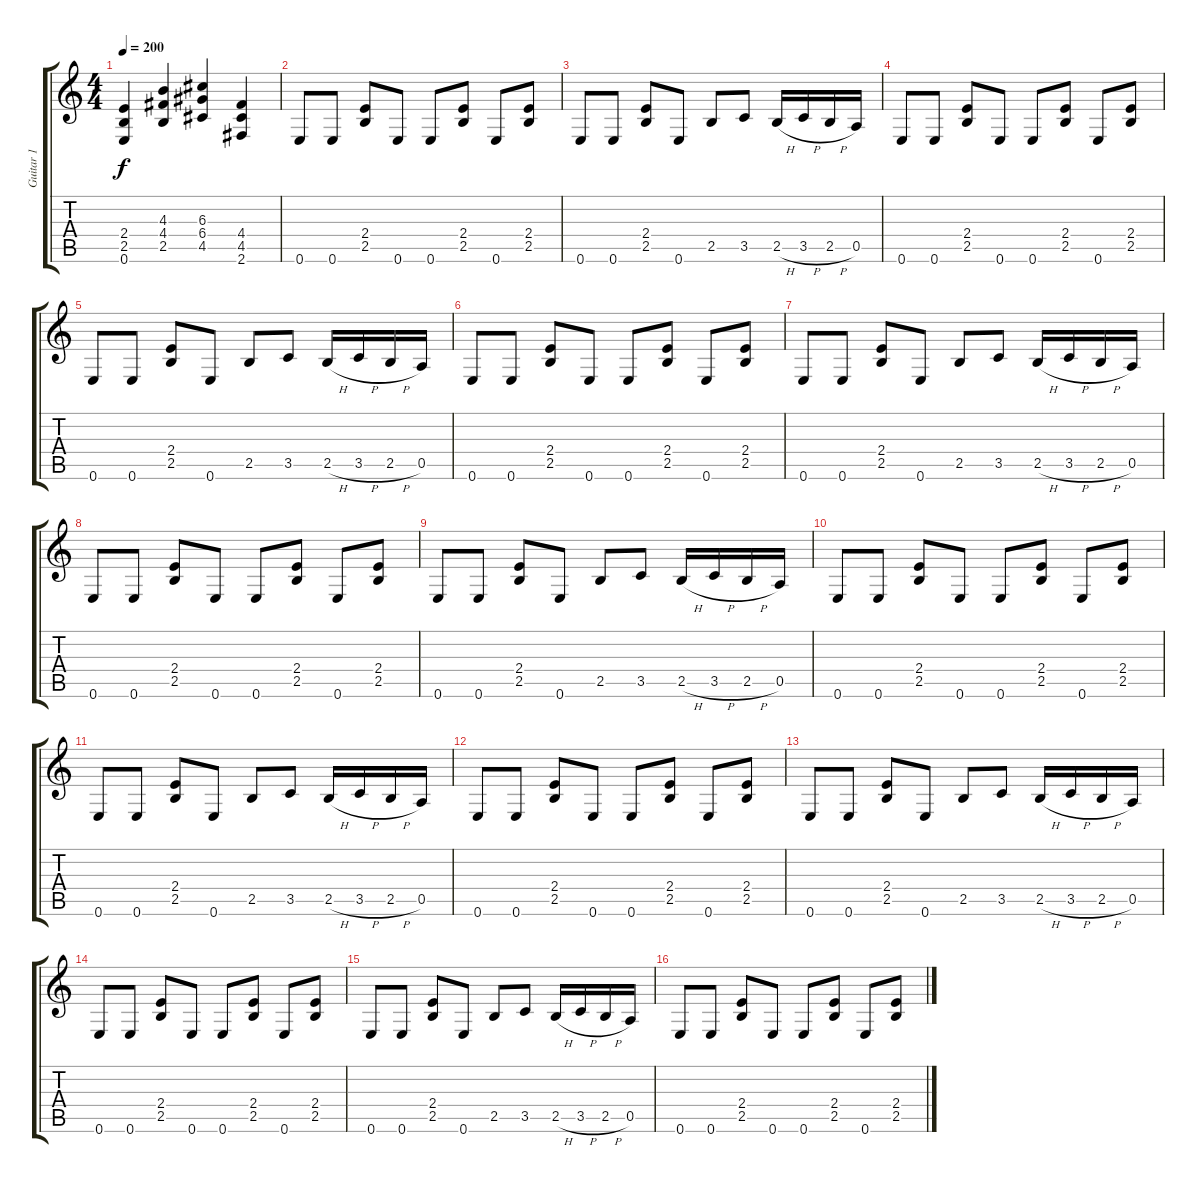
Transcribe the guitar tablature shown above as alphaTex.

\track ("Guitar 1" "Guitar 1") {instrument distortionguitar}
\staff {score tabs}
\tuning (E4 B3 G3 D3 A2 E2) {hide}
\ts (4 4)
\tempo 200
\clef g2
\ks c
(2.4{t} 2.5{t} 0.6{t}).4{dy f} (4.3 4.4 2.5).4 (6.3 6.4 4.5).4 (4.4 4.5 2.6).4 |
0.6.8 0.6.8 (2.4 2.5).8 0.6.8 0.6.8 (2.4 2.5).8 0.6.8 (2.4 2.5).8 |
0.6.8 0.6.8 (2.4 2.5).8 0.6.8 2.5.8 3.5.8 2.5{h}.16 3.5{h}.16 2.5{h}.16 0.5.16 |
0.6.8 0.6.8 (2.4 2.5).8 0.6.8 0.6.8 (2.4 2.5).8 0.6.8 (2.4 2.5).8 |
0.6.8 0.6.8 (2.4 2.5).8 0.6.8 2.5.8 3.5.8 2.5{h}.16 3.5{h}.16 2.5{h}.16 0.5.16 |
0.6.8 0.6.8 (2.4 2.5).8 0.6.8 0.6.8 (2.4 2.5).8 0.6.8 (2.4 2.5).8 |
0.6.8 0.6.8 (2.4 2.5).8 0.6.8 2.5.8 3.5.8 2.5{h}.16 3.5{h}.16 2.5{h}.16 0.5.16 |
0.6.8 0.6.8 (2.4 2.5).8 0.6.8 0.6.8 (2.4 2.5).8 0.6.8 (2.4 2.5).8 |
0.6.8 0.6.8 (2.4 2.5).8 0.6.8 2.5.8 3.5.8 2.5{h}.16 3.5{h}.16 2.5{h}.16 0.5.16 |
0.6.8 0.6.8 (2.4 2.5).8 0.6.8 0.6.8 (2.4 2.5).8 0.6.8 (2.4 2.5).8 |
0.6.8 0.6.8 (2.4 2.5).8 0.6.8 2.5.8 3.5.8 2.5{h}.16 3.5{h}.16 2.5{h}.16 0.5.16 |
0.6.8 0.6.8 (2.4 2.5).8 0.6.8 0.6.8 (2.4 2.5).8 0.6.8 (2.4 2.5).8 |
0.6.8 0.6.8 (2.4 2.5).8 0.6.8 2.5.8 3.5.8 2.5{h}.16 3.5{h}.16 2.5{h}.16 0.5.16 |
0.6.8 0.6.8 (2.4 2.5).8 0.6.8 0.6.8 (2.4 2.5).8 0.6.8 (2.4 2.5).8 |
0.6.8 0.6.8 (2.4 2.5).8 0.6.8 2.5.8 3.5.8 2.5{h}.16 3.5{h}.16 2.5{h}.16 0.5.16 |
0.6.8 0.6.8 (2.4 2.5).8 0.6.8 0.6.8 (2.4 2.5).8 0.6.8 (2.4 2.5).8
